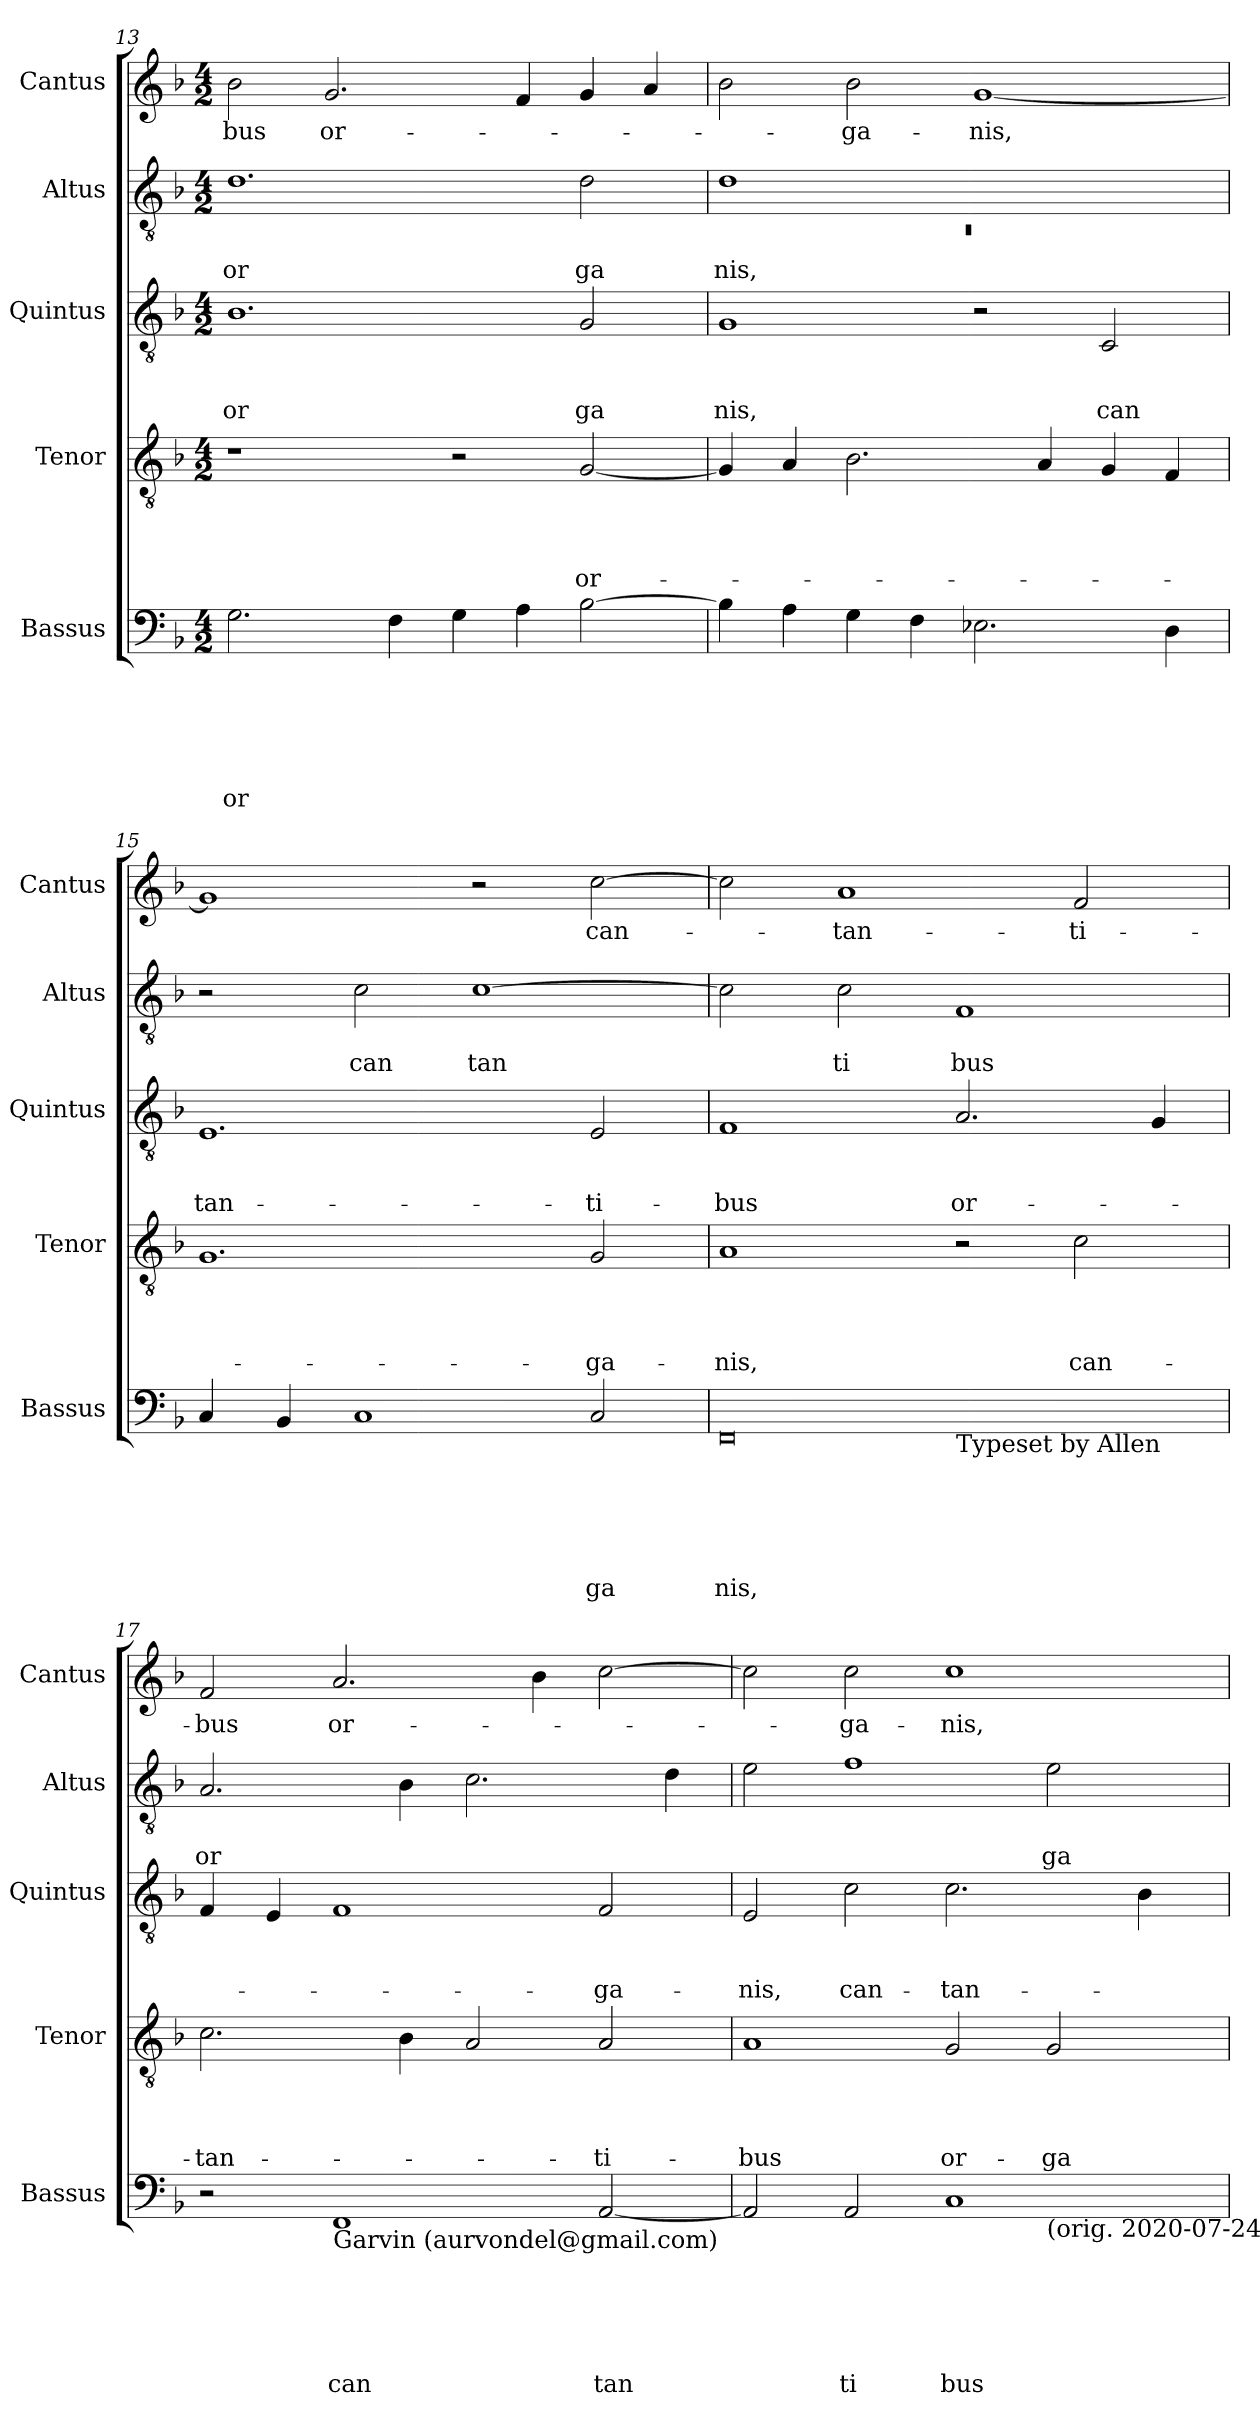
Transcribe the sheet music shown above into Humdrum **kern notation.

**kern	**text	**text	**text	**text	**text	**text	**kern	**text	**text	**text	**text	**kern	**text	**text	**text	**kern	**text	**text	**kern	**text
*part5	*part5	*part5	*part5	*part5	*part5	*part5	*part4	*part4	*part4	*part4	*part4	*part3	*part3	*part3	*part3	*part2	*part2	*part2	*part1	*part1
*staff5	*staff5	*staff5	*staff5	*staff5	*staff5	*staff5	*staff4	*staff4	*staff4	*staff4	*staff4	*staff3	*staff3	*staff3	*staff3	*staff2	*staff2	*staff2	*staff1	*staff1
*I"Bassus	*	*	*	*	*	*	*I"Tenor	*	*	*	*	*I"Quintus	*	*	*	*I"Altus	*	*	*I"Cantus	*
*I'Bassus	*	*	*	*	*	*	*I'Tenor	*	*	*	*	*I'Quintus	*	*	*	*I'Altus	*	*	*I'Cantus	*
*clefF4	*	*	*	*	*	*	*clefGv2	*	*	*	*	*clefGv2	*	*	*	*clefGv2	*	*	*clefG2	*
*k[b-]	*	*	*	*	*	*	*k[b-]	*	*	*	*	*k[b-]	*	*	*	*k[b-]	*	*	*k[b-]	*
*F:	*	*	*	*	*	*	*F:	*	*	*	*	*F:	*	*	*	*F:	*	*	*F:	*
*M4/2	*	*	*	*	*	*	*M4/2	*	*	*	*	*M4/2	*	*	*	*M4/2	*	*	*M4/2	*
=13	=13	=13	=13	=13	=13	=13	=13	=13	=13	=13	=13	=13	=13	=13	=13	=13	=13	=13	=13	=13
!	!	!	!	!	!	!LO:LY:b	!	!	!	!	!	!	!	!	!LO:LY:b	!	!	!LO:LY:b	!	!LO:LY:b
2.G\	.	.	.	.	.	or	1r	.	.	.	.	1.B-	.	.	or	1.d	.	or	2b-\	-bus
!	!	!	!	!	!	!	!	!	!	!	!	!	!	!	!	!	!	!	!	!LO:LY:b
.	.	.	.	.	.	.	.	.	.	.	.	.	.	.	.	.	.	.	2.g/	or-
4F\	.	.	.	.	.	.	.	.	.	.	.	.	.	.	.	.	.	.	.	.
4G\	.	.	.	.	.	.	2r	.	.	.	.	.	.	.	.	.	.	.	.	.
4A\	.	.	.	.	.	.	.	.	.	.	.	.	.	.	.	.	.	.	4f/	.
!	!	!	!	!	!	!	!	!	!	!	!LO:LY:b	!	!	!	!LO:LY:b	!	!	!LO:LY:b	!	!
[>2B-\	.	.	.	.	.	.	[<2G/	.	.	.	or-	2G/	.	.	ga	2d\	.	ga	4g/	.
.	.	.	.	.	.	.	.	.	.	.	.	.	.	.	.	.	.	.	4a/	.
=14	=14	=14	=14	=14	=14	=14	=14	=14	=14	=14	=14	=14	=14	=14	=14	=14	=14	=14	=14	=14
*	*	*	*	*	*	*	*	*	*	*	*	*	*	*	*	*^	*	*	*	*
!	!	!	!	!	!	!	!	!	!	!	!	!	!	!	!LO:LY:b	!	!LO:N:vis=1	!	!LO:LY:b	!	!
4B-\]	.	.	.	.	.	.	4G/]	.	.	.	.	1G	.	.	nis,	1d	0rC	.	nis,	2b-\	.
4A\	.	.	.	.	.	.	4A/	.	.	.	.	.	.	.	.	.	.	.	.	.	.
!	!	!	!	!	!	!	!	!	!	!	!	!	!	!	!	!	!	!	!	!	!LO:LY:b
4G\	.	.	.	.	.	.	2.B-\	.	.	.	.	.	.	.	.	.	.	.	.	2b-\	-ga-
4F\	.	.	.	.	.	.	.	.	.	.	.	.	.	.	.	.	.	.	.	.	.
!	!	!	!	!	!	!	!	!	!	!	!	!	!	!	!	!	!	!	!	!	!LO:LY:b
2.E-X\	.	.	.	.	.	.	.	.	.	.	.	2r	.	.	.	1ryy	.	.	.	[<1g	-nis,
.	.	.	.	.	.	.	4A/	.	.	.	.	.	.	.	.	.	.	.	.	.	.
!	!	!	!	!	!	!	!	!	!	!	!	!	!	!	!LO:LY:b	!	!	!	!	!	!
.	.	.	.	.	.	.	4G/	.	.	.	.	2C/	.	.	can	.	.	.	.	.	.
4D\	.	.	.	.	.	.	4F/	.	.	.	.	.	.	.	.	.	.	.	.	.	.
*	*	*	*	*	*	*	*	*	*	*	*	*	*	*	*	*v	*v	*	*	*	*
!!LO:LB:g=z
=15	=15	=15	=15	=15	=15	=15	=15	=15	=15	=15	=15	=15	=15	=15	=15	=15	=15	=15	=15	=15
!	!	!	!	!	!	!	!	!	!	!	!	!	!	!	!LO:LY:b	!	!	!	!	!
4C/	.	.	.	.	.	.	1.G	.	.	.	.	1.E	.	.	tan-	2r	.	.	1g]	.
4BB-/	.	.	.	.	.	.	.	.	.	.	.	.	.	.	.	.	.	.	.	.
!	!	!	!	!	!	!	!	!	!	!	!	!	!	!	!	!	!	!LO:LY:b	!	!
1C	.	.	.	.	.	.	.	.	.	.	.	.	.	.	.	2c\	.	can	.	.
!	!	!	!	!	!	!	!	!	!	!	!	!	!	!	!	!	!	!LO:LY:b	!	!
.	.	.	.	.	.	.	.	.	.	.	.	.	.	.	.	[>1c	.	tan	2r	.
!	!	!	!	!	!	!LO:LY:b	!	!	!	!	!LO:LY:b	!	!	!	!LO:LY:b	!	!	!	!	!LO:LY:b
2C/	.	.	.	.	.	ga	2G/	.	.	.	-ga-	2E/	.	.	-ti-	.	.	.	[>2cc\	can-
=16	=16	=16	=16	=16	=16	=16	=16	=16	=16	=16	=16	=16	=16	=16	=16	=16	=16	=16	=16	=16
!	!	!	!	!	!	!LO:LY:b	!	!	!	!	!LO:LY:b	!	!	!	!LO:LY:b	!	!	!	!	!
*^	*	*	*	*	*	*	*	*	*	*	*	*	*	*	*	*	*	*	*	*
0FF	1ryy	.	.	.	.	.	nis,	1A	.	.	.	-nis,	1F	.	.	-bus	2c\]	.	.	2cc\]	.
!	!	!	!	!	!	!	!	!	!	!	!	!	!	!	!	!	!	!	!LO:LY:b	!	!LO:LY:b
.	.	.	.	.	.	.	.	.	.	.	.	.	.	.	.	.	2c\	.	ti	1a	-tan-
!	!LO:TX:b:t=Typeset by Allen	!	!	!	!	!	!	!	!	!	!	!	!	!	!	!	!	!	!	!	!
!	!	!	!	!	!	!	!	!	!	!	!	!	!	!	!	!LO:LY:b	!	!	!LO:LY:b	!	!
.	1ryy	.	.	.	.	.	.	2r	.	.	.	.	2.A/	.	.	or-	1F	.	bus	.	.
!	!	!	!	!	!	!	!	!	!	!	!	!LO:LY:b	!	!	!	!	!	!	!	!	!LO:LY:b
.	.	.	.	.	.	.	.	2c\	.	.	.	can-	.	.	.	.	.	.	.	2f/	-ti-
.	.	.	.	.	.	.	.	.	.	.	.	.	4G/	.	.	.	.	.	.	.	.
=17	=17	=17	=17	=17	=17	=17	=17	=17	=17	=17	=17	=17	=17	=17	=17	=17	=17	=17	=17	=17	=17
!	!	!	!	!	!	!	!	!	!	!	!	!LO:LY:b	!	!	!	!	!	!	!LO:LY:b	!	!LO:LY:b
*v	*v	*	*	*	*	*	*	*	*	*	*	*	*	*	*	*	*	*	*	*	*
2r	.	.	.	.	.	.	2.c\	.	.	.	-tan-	4F/	.	.	.	2.A/	.	or	2f/	-bus
.	.	.	.	.	.	.	.	.	.	.	.	4E/	.	.	.	.	.	.	.	.
!LO:TX:b:t=Garvin (aurvondel@gmail.com)	!	!	!	!	!	!	!	!	!	!	!	!	!	!	!	!	!	!	!	!
!	!	!	!	!	!	!LO:LY:b	!	!	!	!	!	!	!	!	!	!	!	!	!	!LO:LY:b
1FF	.	.	.	.	.	can	.	.	.	.	.	1F	.	.	.	.	.	.	2.a/	or-
.	.	.	.	.	.	.	4B-\	.	.	.	.	.	.	.	.	4B-\	.	.	.	.
.	.	.	.	.	.	.	2A/	.	.	.	.	.	.	.	.	2.c\	.	.	.	.
.	.	.	.	.	.	.	.	.	.	.	.	.	.	.	.	.	.	.	4b-\	.
!	!	!	!	!	!	!LO:LY:b	!	!	!	!	!LO:LY:b	!	!	!	!LO:LY:b	!	!	!	!	!
[<2AA/	.	.	.	.	.	tan	2A/	.	.	.	-ti-	2F/	.	.	-ga-	.	.	.	[>2cc\	.
.	.	.	.	.	.	.	.	.	.	.	.	.	.	.	.	4d\	.	.	.	.
=18	=18	=18	=18	=18	=18	=18	=18	=18	=18	=18	=18	=18	=18	=18	=18	=18	=18	=18	=18	=18
!	!	!	!	!	!	!	!	!	!	!	!LO:LY:b	!	!	!	!LO:LY:b	!	!	!	!	!
*^	*	*	*	*	*	*	*	*	*	*	*	*	*	*	*	*	*	*	*	*
2AA/]	1.ryy	.	.	.	.	.	.	1A	.	.	.	-bus	2E/	.	.	-nis,	2e\	.	.	2cc\]	.
!	!	!	!	!	!	!	!LO:LY:b	!	!	!	!	!	!	!	!	!LO:LY:b	!	!	!	!	!LO:LY:b
2AA/	.	.	.	.	.	.	ti	.	.	.	.	.	2c\	.	.	can-	1f	.	.	2cc\	-ga-
!	!	!	!	!	!	!	!LO:LY:b	!	!	!	!	!LO:LY:b	!	!	!	!LO:LY:b	!	!	!	!	!LO:LY:b
1C	.	.	.	.	.	.	bus	2G/	.	.	.	or-	2.c\	.	.	-tan-	.	.	.	1cc	-nis,
!	!LO:TX:b:t=(orig. 2020-07-24	!	!	!	!	!	!	!	!	!	!	!	!	!	!	!	!	!	!	!	!
!	!	!	!	!	!	!	!	!	!	!	!	!LO:LY:b	!	!	!	!	!	!	!LO:LY:b	!	!
.	2ryy	.	.	.	.	.	.	2G/	.	.	.	-ga-	.	.	.	.	2e\	.	ga	.	.
.	.	.	.	.	.	.	.	.	.	.	.	.	4B-\	.	.	.	.	.	.	.	.
*v	*v	*	*	*	*	*	*	*	*	*	*	*	*	*	*	*	*	*	*	*	*
=	=	=	=	=	=	=	=	=	=	=	=	=	=	=	=	=	=	=	=	=
*-	*-	*-	*-	*-	*-	*-	*-	*-	*-	*-	*-	*-	*-	*-	*-	*-	*-	*-	*-	*-
